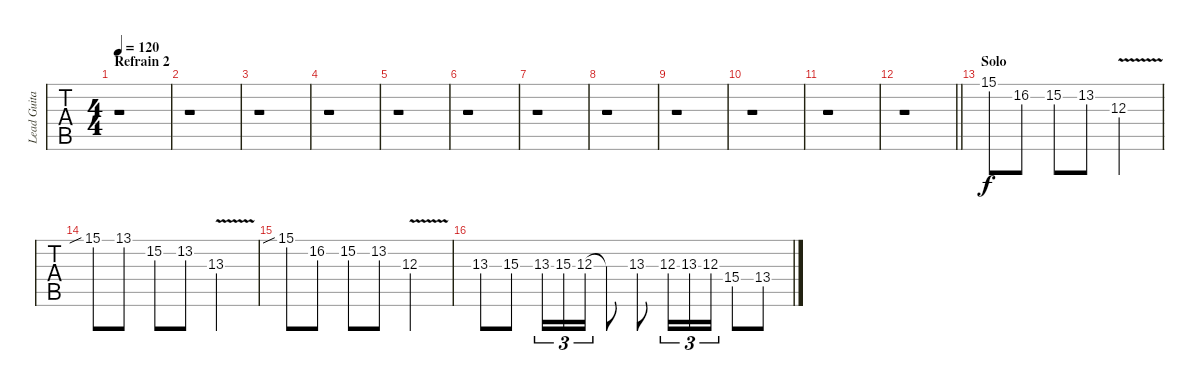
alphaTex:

\track ("Lead Guitar (Enrik Garcia)" "Lead Guita") {instrument distortionguitar}
\staff {tabs}
\tuning (Eb4 Bb3 Gb3 Db3 Ab2 Eb2) {hide}
\ts (4 4)
\section ("" "Refrain 2")
\tempo 120
\clef g2
\ks c
r.1{dy mf} |
r.1 |
r.1 |
r.1 |
r.1 |
r.1 |
r.1 |
r.1 |
r.1 |
r.1 |
r.1 |
\barLineRight lightlight
r.1 |
\section ("" "Solo")
15.1.8{dy f instrument distortionguitar} 16.2.8 15.2.8 13.2.8 12.3{v}.2 |
15.1{sib}.8 13.1.8 15.2.8 13.2.8 13.3{v}.2 |
15.1{sib}.8 16.2.8 15.2.8 13.2.8 12.3{v}.2 |
13.3.8 15.3.8 13.3.16{tu (3 2)} 15.3.16{tu (3 2)} 12.3.16{tu (3 2)} 12.3{t}.8 13.3.8 12.3.16{tu (3 2)} 13.3.16{tu (3 2)} 12.3.16{tu (3 2)} 15.4.8 13.4.8
